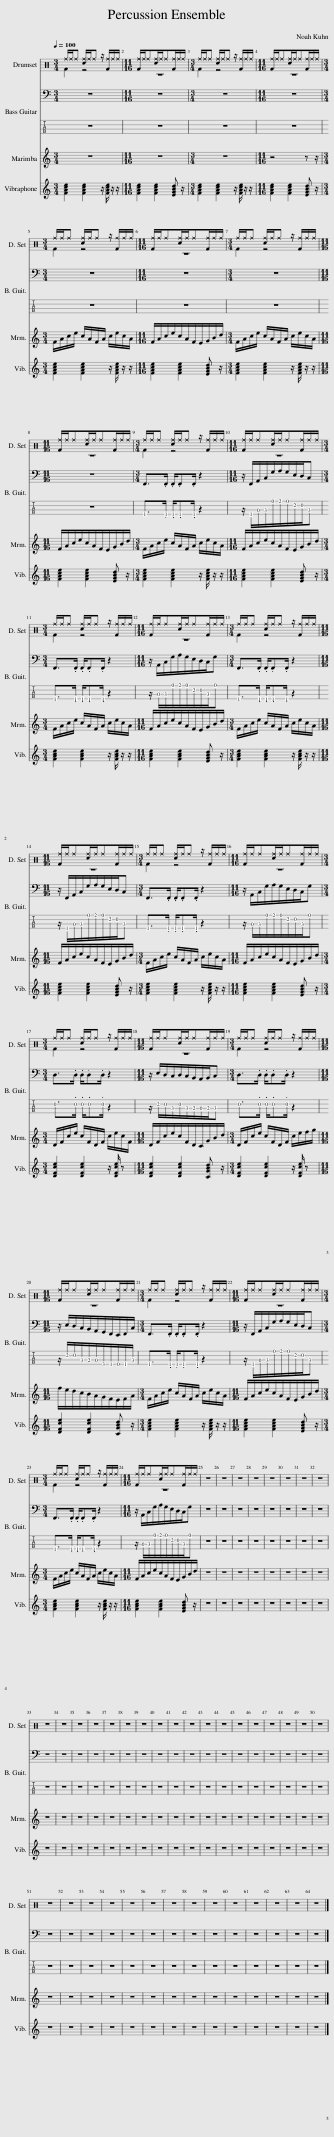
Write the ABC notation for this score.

X:1
%%score ( 1 2 ) { 3 | 4 } 5 6
L:1/8
Q:1/4=100
M:3/4
I:linebreak $
K:C
V:1 perc
K:none
V:2 perc
K:none
V:3 bass transpose=-12
V:4 tab transpose=-12 stafflines=4 strings="E2,A2,D3,G3 "
V:5 treble
V:6 treble
V:1
 ^f/^f/^f [c^f]/^f/^f z/ [F^f]/^f/^f/ |[M:11/16] [F^f]/^f/^f[c^f]/^f/^f[F^f]/^f/^f/ |[M:3/4] ^f/^f/^f [c^f]/^f/^f z/ [F^f]/^f/^f/ |[M:11/16] [F^f]/^f/^f[c^f]/^f/^f[F^f]/^f/^f/ |$[M:3/4] ^f/^f/^f [c^f]/^f/^f z/ [F^f]/^f/^f/ | %5
[M:11/16] [F^f]/^f/^f[c^f]/^f/^f[F^f]/^f/^f/ |[M:3/4] ^f/^f/^f [c^f]/^f/^f z/ [F^f]/^f/^f/ |$[M:11/16] [F^f]/^f/^f[c^f]/^f/^f[F^f]/^f/^f/ |[M:3/4] ^f/^f/^f [c^f]/^f/^f z/ [F^f]/^f/^f/ |[M:11/16] [F^f]/^f/^f[c^f]/^f/^f[F^f]/^f/^f/ |$ %10
[M:3/4] ^f/^f/^f [c^f]/^f/^f z/ [F^f]/^f/^f/ |[M:11/16] [F^f]/^f/^f[c^f]/^f/^f[F^f]/^f/^f/ |[M:3/4] ^f/^f/^f [c^f]/^f/^f z/ [F^f]/^f/^f/ |$[M:11/16] [F^f]/^f/^f[c^f]/^f/^f[F^f]/^f/^f/ |[M:3/4] ^f/^f/^f [c^f]/^f/^f z/ [F^f]/^f/^f/ | %15
[M:11/16] [F^f]/^f/^f[c^f]/^f/^f[F^f]/^f/^f/ |$[M:3/4] ^f/^f/^f [c^f]/^f/^f z/ [F^f]/^f/^f/ |[M:11/16] [F^f]/^f/^f[c^f]/^f/^f[F^f]/^f/^f/ |[M:3/4] ^f/^f/^f [c^f]/^f/^f z/ [F^f]/^f/^f/ |$[M:11/16] [F^f]/^f/^f[c^f]/^f/^f[F^f]/^f/^f/ | %20
[M:3/4] ^f/^f/^f [c^f]/^f/^f z/ [F^f]/^f/^f/ |[M:11/16] [F^f]/^f/^f[c^f]/^f/^f[F^f]/^f/^f/ |$[M:3/4] ^f/^f/^f [c^f]/^f/^f z/ [F^f]/^f/^f/ |[M:11/16] [F^f]/^f/^f[c^f]/^f/^f[F^f]/^f/^f/ | z11/2 | %25
 z11/2 | z11/2 | z11/2 | z11/2 | z11/2 | %30
 z11/2 | z11/2 |$ z11/2 | z11/2 | z11/2 | %35
 z11/2 | z11/2 | z11/2 | z11/2 | z11/2 | %40
 z11/2 | z11/2 | z11/2 | z11/2 | z11/2 | %45
 z11/2 | z11/2 | z11/2 | z11/2 | z11/2 |$ %50
 z11/2 | z11/2 | z11/2 | z11/2 | z11/2 | %55
 z11/2 | z11/2 | z11/2 | z11/2 | z11/2 | %60
 z11/2 | z11/2 | z11/2 | z11/2 |] %64
V:2
 F2 z4 |[M:11/16] z11/2 |[M:3/4] F2 z4 |[M:11/16] z11/2 |$[M:3/4] F2 z4 | %5
[M:11/16] z11/2 |[M:3/4] F2 z4 |$[M:11/16] z11/2 |[M:3/4] F2 z4 |[M:11/16] z11/2 |$ %10
[M:3/4] F2 z4 |[M:11/16] z11/2 |[M:3/4] F2 z4 |$[M:11/16] z11/2 |[M:3/4] F2 z4 | %15
[M:11/16] z11/2 |$[M:3/4] F2 z4 |[M:11/16] z11/2 |[M:3/4] F2 z4 |$[M:11/16] z11/2 | %20
[M:3/4] F2 z4 |[M:11/16] z11/2 |$[M:3/4] F2 z4 |[M:11/16] z11/2 | x11/2 | %25
 x11/2 | x11/2 | x11/2 | x11/2 | x11/2 | %30
 x11/2 | x11/2 |$ x11/2 | x11/2 | x11/2 | %35
 x11/2 | x11/2 | x11/2 | x11/2 | x11/2 | %40
 x11/2 | x11/2 | x11/2 | x11/2 | x11/2 | %45
 x11/2 | x11/2 | x11/2 | x11/2 | x11/2 |$ %50
 x11/2 | x11/2 | x11/2 | x11/2 | x11/2 | %55
 x11/2 | x11/2 | x11/2 | x11/2 | x11/2 | %60
 x11/2 | x11/2 | x11/2 | x11/2 |] %64
V:3
 z6 |[M:11/16] z11/2 |[M:3/4] z6 |[M:11/16] z11/2 |$[M:3/4] z6 | %5
[M:11/16] z11/2 |[M:3/4] z6 |$[M:11/16] z11/2 |[M:3/4] F,,>.F,, .F,,/.F,,.F,,/ z2 |[M:11/16] z/ F,,/A,,/C,/G,/A,/G,/E,/D,/C, |$ %10
[M:3/4] F,,>.F,, .F,,/.F,,.F,,/ z2 |[M:11/16] z/ A,,/C,/G,/A,/G,/E,/D,/C,/G, |[M:3/4] F,,>.F,, .F,,/.F,,.F,,/ z2 |$[M:11/16] z/ F,,/A,,/C,/G,/A,/G,/E,/D,/C, |[M:3/4] F,,>.F,, .F,,/.F,,.F,,/ z2 | %15
[M:11/16] z/ A,,/C,/G,/A,/G,/E,/D,/C,/G, |$[M:3/4] D,>.D, .D,/.D,.D,/ z2 |[M:11/16] z/ E,/D,/C,/D,/C,/B,,/A,,/B,,/C, |[M:3/4] D,>.D, .D,/.D,.D,/ z2 |$[M:11/16] z/ E,/D,/C,/B,,/A,,/G,,/F,,/E,,/F,,/C,/ | %20
[M:3/4] F,,>.F,, .F,,/.F,,.F,,/ z2 |[M:11/16] z/ F,,/A,,/C,/G,/A,/G,/E,/D,/C, |$[M:3/4] F,,>.F,, .F,,/.F,,.F,,/ z2 |[M:11/16] z/ A,,/C,/G,/A,/G,/E,/D,/C,/G, | z11/2 | %25
 z11/2 | z11/2 | z11/2 | z11/2 | z11/2 | %30
 z11/2 | z11/2 |$ z11/2 | z11/2 | z11/2 | %35
 z11/2 | z11/2 | z11/2 | z11/2 | z11/2 | %40
 z11/2 | z11/2 | z11/2 | z11/2 | z11/2 | %45
 z11/2 | z11/2 | z11/2 | z11/2 | z11/2 |$ %50
 z11/2 | z11/2 | z11/2 | z11/2 | z11/2 | %55
 z11/2 | z11/2 | z11/2 | z11/2 | z11/2 | %60
 z11/2 | z11/2 | z11/2 | z11/2 |] %64
V:4
 x6 |[M:11/16] x11/2 |[M:3/4] x6 |[M:11/16] x11/2 |$[M:3/4] x6 | %5
[M:11/16] x11/2 |[M:3/4] x6 |$[M:11/16] x11/2 |[M:3/4] !4!F,,,>.!4!F,,, .!4!F,,,/.!4!F,,,.!4!F,,,/ x2 |[M:11/16] x/ !4!F,,,/!3!A,,,/!3!C,,/!1!G,,/!1!A,,/!1!G,,/!2!E,,/!2!D,,/!3!C,, |$ %10
[M:3/4] !4!F,,,>.!4!F,,, .!4!F,,,/.!4!F,,,.!4!F,,,/ x2 |[M:11/16] x/ !3!A,,,/!3!C,,/!1!G,,/!1!A,,/!1!G,,/!2!E,,/!2!D,,/!3!C,,/!1!G,, |[M:3/4] !4!F,,,>.!4!F,,, .!4!F,,,/.!4!F,,,.!4!F,,,/ x2 |$[M:11/16] x/ !4!F,,,/!3!A,,,/!3!C,,/!1!G,,/!1!A,,/!1!G,,/!2!E,,/!2!D,,/!3!C,, |[M:3/4] !4!F,,,>.!4!F,,, .!4!F,,,/.!4!F,,,.!4!F,,,/ x2 | %15
[M:11/16] x/ !3!A,,,/!3!C,,/!1!G,,/!1!A,,/!1!G,,/!2!E,,/!2!D,,/!3!C,,/!1!G,, |$[M:3/4] !2!D,,>.!2!D,, .!2!D,,/.!2!D,,.!2!D,,/ x2 |[M:11/16] x/ !2!E,,/!2!D,,/!3!C,,/!2!D,,/!3!C,,/!3!B,,,/!3!A,,,/!3!B,,,/!3!C,, |[M:3/4] !2!D,,>.!2!D,, .!2!D,,/.!2!D,,.!2!D,,/ x2 |$[M:11/16] x/ !2!E,,/!2!D,,/!3!C,,/!3!B,,,/!3!A,,,/!4!G,,,/!4!F,,,/!4!E,,,/!4!F,,,/!3!C,,/ | %20
[M:3/4] !4!F,,,>.!4!F,,, .!4!F,,,/.!4!F,,,.!4!F,,,/ x2 |[M:11/16] x/ !4!F,,,/!3!A,,,/!3!C,,/!1!G,,/!1!A,,/!1!G,,/!2!E,,/!2!D,,/!3!C,, |$[M:3/4] !4!F,,,>.!4!F,,, .!4!F,,,/.!4!F,,,.!4!F,,,/ x2 |[M:11/16] x/ !3!A,,,/!3!C,,/!1!G,,/!1!A,,/!1!G,,/!2!E,,/!2!D,,/!3!C,,/!1!G,, | x11/2 | %25
 x11/2 | x11/2 | x11/2 | x11/2 | x11/2 | %30
 x11/2 | x11/2 |$ x11/2 | x11/2 | x11/2 | %35
 x11/2 | x11/2 | x11/2 | x11/2 | x11/2 | %40
 x11/2 | x11/2 | x11/2 | x11/2 | x11/2 | %45
 x11/2 | x11/2 | x11/2 | x11/2 | x11/2 |$ %50
 x11/2 | x11/2 | x11/2 | x11/2 | x11/2 | %55
 x11/2 | x11/2 | x11/2 | x11/2 | x11/2 | %60
 x11/2 | x11/2 | x11/2 | x11/2 |] %64
V:5
 z6 |[M:11/16] z11/2 |[M:3/4] z6 |[M:11/16] z4 z z/ |$[M:3/4] F/A/c/e/ c/A/F/A/ c/e/c/A/ | %5
[M:11/16] F/A/c/e/c/A/F/E/G/B/d/ |[M:3/4] F/A/c/e/ c/A/F/A/ c/e/c/A/ |$[M:11/16] F/A/c/e/c/A/F/E/G/B/d/ |[M:3/4] F/A/c/e/ c/A/F/A/ c/e/c/A/ |[M:11/16] F/A/c/e/c/A/F/E/G/B/d/ |$ %10
[M:3/4] F/A/c/e/ c/A/F/A/ c/e/c/A/ |[M:11/16] F/A/c/e/c/A/F/E/G/B/d/ |[M:3/4] F/A/c/e/ c/A/F/A/ c/e/c/A/ |$[M:11/16] F/A/c/e/c/A/F/E/G/B/d/ |[M:3/4] F/A/c/e/ c/A/F/A/ c/e/c/A/ | %15
[M:11/16] F/A/c/e/c/A/F/E/G/B/d/ |$[M:3/4] D/F/c/e/ c/F/D/F/ c/e/c/F/ |[M:11/16] D/F/c/e/c/F/D/C/G/B/d/ |[M:3/4] D/F/c/e/ c/F/D/F/ c/e/f/g/ |$[M:11/16] f/e/d/c/B/A/G/F/E/F/A/ | %20
[M:3/4] F/A/c/e/ c/A/F/A/ c/e/c/A/ |[M:11/16] F/A/c/e/c/A/F/E/G/B/d/ |$[M:3/4] F/A/c/e/ c/A/F/A/ c/e/c/A/ |[M:11/16] F/A/c/e/c/A/F/E/G/B/d/ | z11/2 | %25
 z11/2 | z11/2 | z11/2 | z11/2 | z11/2 | %30
 z11/2 | z11/2 |$ z11/2 | z11/2 | z11/2 | %35
 z11/2 | z11/2 | z11/2 | z11/2 | z11/2 | %40
 z11/2 | z11/2 | z11/2 | z11/2 | z11/2 | %45
 z11/2 | z11/2 | z11/2 | z11/2 | z11/2 |$ %50
 z11/2 | z11/2 | z11/2 | z11/2 | z11/2 | %55
 z11/2 | z11/2 | z11/2 | z11/2 | z11/2 | %60
 z11/2 | z11/2 | z11/2 | z11/2 |] %64
V:6
 [FAce]2 [FAce]2 z/ [FAce]/ z/ z/ |[M:11/16] [FAce]2 [FAce]2 [EGBd] z/ |[M:3/4] [FAce]2 [FAce]2 z/ [FAce]/ z/ z/ |[M:11/16] [FAce]2 [FAce]2 [EGBd] z/ |$[M:3/4] [FAce]2 [FAce]2 z/ [FAce]/ z/ z/ | %5
[M:11/16] [FAce]2 [FAce]2 [EGBd] z/ |[M:3/4] [FAce]2 [FAce]2 z/ [FAce]/ z/ z/ |$[M:11/16] [FAce]2 [FAce]2 [EGBd] z/ |[M:3/4] [FAce]2 [FAce]2 z/ [FAce]/ z/ z/ |[M:11/16] [FAce]2 [FAce]2 [EGBd] z/ |$ %10
[M:3/4] [FAce]2 [FAce]2 z/ [FAce]/ z/ z/ |[M:11/16] [FAce]2 [FAce]2 [EGBd] z/ |[M:3/4] [FAce]2 [FAce]2 z/ [FAce]/ z/ z/ |$[M:11/16] [FAce]2 [FAce]2 [EGBd] z/ |[M:3/4] [FAce]2 [FAce]2 z/ [FAce]/ z/ z/ | %15
[M:11/16] [FAce]2 [FAce]2 [EGBd] z/ |$[M:3/4] [DFce]2 [DFce]2 z/ [DFce]/ z |[M:11/16] [DFce]2 [DFce]2 [CGBd] z/ |[M:3/4] [DFce]2 [DFce]2 z/ [DFce]/ z |$[M:11/16] [DFce]2 [DFce]2 [CGBd] z/ | %20
[M:3/4] [FAce]2 [FAce]2 z/ [FAce]/ z/ z/ |[M:11/16] [FAce]2 [FAce]2 [EGBd] z/ |$[M:3/4] [FAce]2 [FAce]2 z/ [FAce]/ z/ z/ |[M:11/16] [FAce]2 [FAce]2 [EGBd] z/ | z11/2 | %25
 z11/2 | z11/2 | z11/2 | z11/2 | z11/2 | %30
 z11/2 | z11/2 |$ z11/2 | z11/2 | z11/2 | %35
 z11/2 | z11/2 | z11/2 | z11/2 | z11/2 | %40
 z11/2 | z11/2 | z11/2 | z11/2 | z11/2 | %45
 z11/2 | z11/2 | z11/2 | z11/2 | z11/2 |$ %50
 z11/2 | z11/2 | z11/2 | z11/2 | z11/2 | %55
 z11/2 | z11/2 | z11/2 | z11/2 | z11/2 | %60
 z11/2 | z11/2 | z11/2 | z11/2 |] %64
